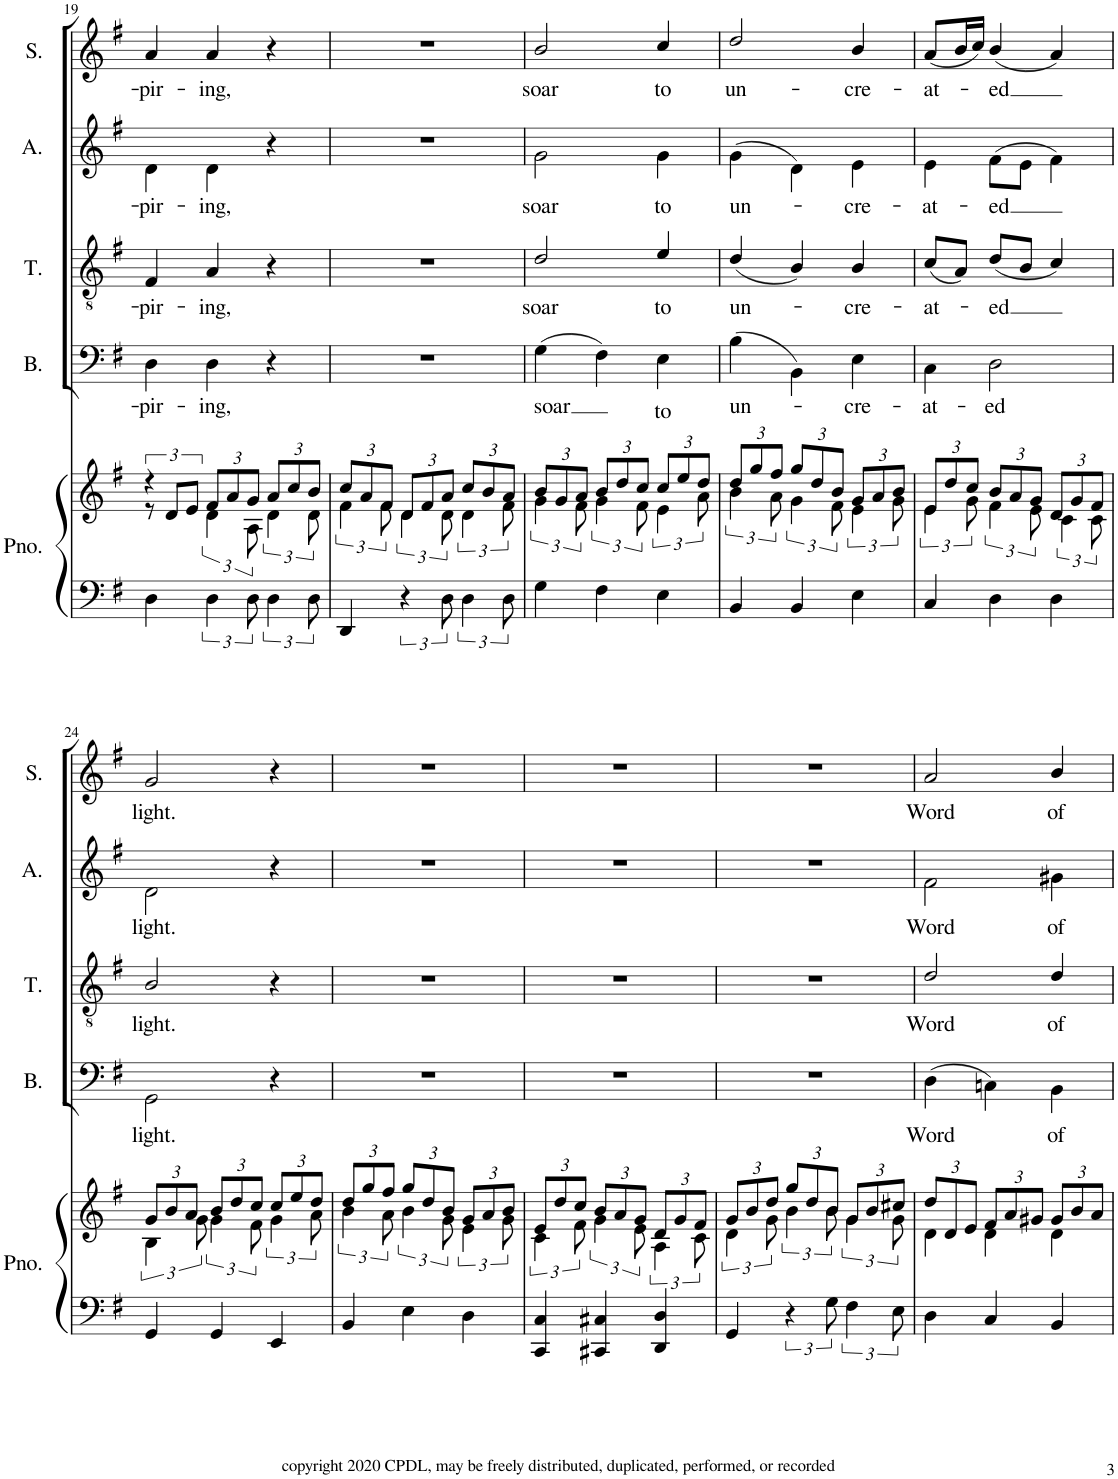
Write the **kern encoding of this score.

**kern	**kern	**kern	**text	**kern	**text	**kern	**text	**kern	**text
*part5	*part5	*part4	*part4	*part3	*part3	*part2	*part2	*part1	*part1
*staff6	*staff5	*staff4	*staff4	*staff3	*staff3	*staff2	*staff2	*staff1	*staff1
*I"Piano	*	*I"Bass	*	*I"Tenor	*	*I"Alto	*	*I"Soprano	*
*I'Pno.	*	*I'B.	*	*I'T.	*	*I'A.	*	*I'S.	*
!!LO:PB:g=z
*clefF4	*clefG2	*clefF4	*	*clefGv2	*	*clefG2	*	*clefG2	*
*k[f#]	*k[f#]	*k[f#]	*	*k[f#]	*	*k[f#]	*	*k[f#]	*
*G:	*G:	*G:	*	*G:	*	*G:	*	*G:	*
*M3/4	*M3/4	*M3/4	*	*M3/4	*	*M3/4	*	*M3/4	*
=19	=19	=19	=19	=19	=19	=19	=19	=19	=19
*	*^	*	*	*	*	*	*	*	*
!	!	!	!	!LO:LY:b	!	!LO:LY:b	!	!LO:LY:b	!	!LO:LY:b
4D\	4r	12r	4D\	-pir-	4F#/	-pir-	4d\	-pir-	4a/	-pir-
.	.	12d/L	.	.	.	.	.	.	.	.
.	.	12e/J	.	.	.	.	.	.	.	.
*	*	*Xbrackettup	*	*	*	*	*	*	*	*
!	!	!	!	!LO:LY:b	!	!LO:LY:b	!	!LO:LY:b	!	!LO:LY:b
6D\	6d\	12f#/L	4D\	-ing,	4A/	-ing,	4d\	-ing,	4a/	-ing,
.	.	12a/	.	.	.	.	.	.	.	.
12D\	12A\	12g/J	.	.	.	.	.	.	.	.
*	*brackettup	*Xbrackettup	*	*	*	*	*	*	*	*
6D\	6d\	12a/L	4r	.	4r	.	4r	.	4r	.
.	.	12cc/	.	.	.	.	.	.	.	.
12D\	12d\	12b/J	.	.	.	.	.	.	.	.
=20	=20	=20	=20	=20	=20	=20	=20	=20	=20	=20
*	*brackettup	*Xbrackettup	*	*	*	*	*	*	*	*
4DD/	6f#\	12cc/L	2.r	.	2.r	.	2.r	.	2.r	.
.	.	12a/	.	.	.	.	.	.	.	.
.	12f#\	12f#/J	.	.	.	.	.	.	.	.
*	*brackettup	*Xbrackettup	*	*	*	*	*	*	*	*
6r	6d\	12d/L	.	.	.	.	.	.	.	.
.	.	12f#/	.	.	.	.	.	.	.	.
12D\	12d\	12a/J	.	.	.	.	.	.	.	.
*	*brackettup	*Xbrackettup	*	*	*	*	*	*	*	*
6D\	6d\	12cc/L	.	.	.	.	.	.	.	.
.	.	12b/	.	.	.	.	.	.	.	.
12D\	12f#\	12a/J	.	.	.	.	.	.	.	.
=21	=21	=21	=21	=21	=21	=21	=21	=21	=21	=21
*	*brackettup	*Xbrackettup	*	*	*	*	*	*	*	*
!	!	!	!	!LO:LY:b	!	!LO:LY:b	!	!LO:LY:b	!	!LO:LY:b
4G\	6g\	12b/L	(4G\	soar	2d/	soar	2g\	soar	2b/	soar
.	.	12g/	.	.	.	.	.	.	.	.
.	12f#\	12a/J	.	.	.	.	.	.	.	.
*	*brackettup	*Xbrackettup	*	*	*	*	*	*	*	*
4F#\	6g\	12b/L	4F#\)	.	.	.	.	.	.	.
.	.	12dd/	.	.	.	.	.	.	.	.
.	12f#\	12cc/J	.	.	.	.	.	.	.	.
*	*brackettup	*Xbrackettup	*	*	*	*	*	*	*	*
!	!	!	!	!LO:LY:b	!	!LO:LY:b	!	!LO:LY:b	!	!LO:LY:b
4E\	6e\	12cc/L	4E\	to	4e/	to	4g\	to	4cc/	to
.	.	12ee/	.	.	.	.	.	.	.	.
.	12a\	12dd/J	.	.	.	.	.	.	.	.
=22	=22	=22	=22	=22	=22	=22	=22	=22	=22	=22
*	*brackettup	*Xbrackettup	*	*	*	*	*	*	*	*
!	!	!	!	!LO:LY:b	!	!LO:LY:b	!	!LO:LY:b	!	!LO:LY:b
4BB/	6b\	12dd/L	(4B\	un-	(4d/	un-	(4g\	un-	2dd/	un-
.	.	12gg/	.	.	.	.	.	.	.	.
.	12a\	12ff#/J	.	.	.	.	.	.	.	.
*	*brackettup	*Xbrackettup	*	*	*	*	*	*	*	*
4BB/	6g\	12gg/L	4BB\)	.	4B/)	.	4d\)	.	.	.
.	.	12dd/	.	.	.	.	.	.	.	.
.	12f#\	12b/J	.	.	.	.	.	.	.	.
*	*brackettup	*Xbrackettup	*	*	*	*	*	*	*	*
!	!	!	!	!LO:LY:b	!	!LO:LY:b	!	!LO:LY:b	!	!LO:LY:b
4E\	6e\	12g/L	4E\	-cre-	4B/	-cre-	4e\	-cre-	4b/	-cre-
.	.	12a/	.	.	.	.	.	.	.	.
.	12g\	12b/J	.	.	.	.	.	.	.	.
=23	=23	=23	=23	=23	=23	=23	=23	=23	=23	=23
*	*brackettup	*Xbrackettup	*	*	*	*	*	*	*	*
!	!	!	!	!LO:LY:b	!	!LO:LY:b	!	!LO:LY:b	!	!LO:LY:b
4C/	6e\	12e/L	4C\	-at-	(8c/L	-at-	4e\	-at-	(8a/L	-at-
.	.	12dd/	.	.	.	.	.	.	.	.
.	.	.	.	.	8A/J)	.	.	.	16b/L	.
.	12g\	12cc/J	.	.	.	.	.	.	.	.
.	.	.	.	.	.	.	.	.	16cc/JJ)	.
*	*brackettup	*Xbrackettup	*	*	*	*	*	*	*	*
!	!	!	!	!LO:LY:b	!	!LO:LY:b	!	!LO:LY:b	!	!LO:LY:b
4D\	6f#\	12b/L	2D\	-ed	(8d/L	-ed	(8f#\L	-ed	(4b/	-ed
.	.	12a/	.	.	.	.	.	.	.	.
.	.	.	.	.	8B/J	.	8e\J	.	.	.
.	12e\	12g/J	.	.	.	.	.	.	.	.
*	*brackettup	*Xbrackettup	*	*	*	*	*	*	*	*
4D\	6c\	12d/L	.	.	4c/)	.	4f#\)	.	4a/)	.
.	.	12g/	.	.	.	.	.	.	.	.
.	12c\	12f#/J	.	.	.	.	.	.	.	.
!!LO:LB:g=z
=24	=24	=24	=24	=24	=24	=24	=24	=24	=24	=24
*	*brackettup	*Xbrackettup	*	*	*	*	*	*	*	*
!	!	!	!	!LO:LY:b	!	!LO:LY:b	!	!LO:LY:b	!	!LO:LY:b
4GG/	6B\	12g/L	2GG\	light.	2B/	light.	2d\	light.	2g/	light.
.	.	12b/	.	.	.	.	.	.	.	.
.	12g\	12a/J	.	.	.	.	.	.	.	.
*	*brackettup	*Xbrackettup	*	*	*	*	*	*	*	*
4GG/	6g\	12b/L	.	.	.	.	.	.	.	.
.	.	12dd/	.	.	.	.	.	.	.	.
.	12f#\	12cc/J	.	.	.	.	.	.	.	.
*	*brackettup	*Xbrackettup	*	*	*	*	*	*	*	*
4EE/	6g\	12cc/L	4r	.	4r	.	4r	.	4r	.
.	.	12ee/	.	.	.	.	.	.	.	.
.	12a\	12dd/J	.	.	.	.	.	.	.	.
=25	=25	=25	=25	=25	=25	=25	=25	=25	=25	=25
*	*brackettup	*Xbrackettup	*	*	*	*	*	*	*	*
4BB/	6b\	12dd/L	2.r	.	2.r	.	2.r	.	2.r	.
.	.	12gg/	.	.	.	.	.	.	.	.
.	12a\	12ff#/J	.	.	.	.	.	.	.	.
*	*brackettup	*Xbrackettup	*	*	*	*	*	*	*	*
4E\	6b\	12gg/L	.	.	.	.	.	.	.	.
.	.	12dd/	.	.	.	.	.	.	.	.
.	12g\	12b/J	.	.	.	.	.	.	.	.
*	*brackettup	*Xbrackettup	*	*	*	*	*	*	*	*
4D\	6e\	12g/L	.	.	.	.	.	.	.	.
.	.	12a/	.	.	.	.	.	.	.	.
.	12g\	12b/J	.	.	.	.	.	.	.	.
=26	=26	=26	=26	=26	=26	=26	=26	=26	=26	=26
*	*brackettup	*Xbrackettup	*	*	*	*	*	*	*	*
4CC/ 4C/	6c\	12e/L	2.r	.	2.r	.	2.r	.	2.r	.
.	.	12dd/	.	.	.	.	.	.	.	.
.	12f#\	12cc/J	.	.	.	.	.	.	.	.
*	*brackettup	*Xbrackettup	*	*	*	*	*	*	*	*
4CC#X/ 4C#X/	6g\	12b/L	.	.	.	.	.	.	.	.
.	.	12a/	.	.	.	.	.	.	.	.
.	12e\	12g/J	.	.	.	.	.	.	.	.
*	*brackettup	*Xbrackettup	*	*	*	*	*	*	*	*
4DD/ 4D/	6A\	12d/L	.	.	.	.	.	.	.	.
.	.	12g/	.	.	.	.	.	.	.	.
.	12c\	12f#/J	.	.	.	.	.	.	.	.
=27	=27	=27	=27	=27	=27	=27	=27	=27	=27	=27
*	*brackettup	*Xbrackettup	*	*	*	*	*	*	*	*
4GG/	6d\	12g/L	2.r	.	2.r	.	2.r	.	2.r	.
.	.	12b/	.	.	.	.	.	.	.	.
.	12g\	12dd/J	.	.	.	.	.	.	.	.
*	*brackettup	*Xbrackettup	*	*	*	*	*	*	*	*
6r	6b\	12gg/L	.	.	.	.	.	.	.	.
.	.	12dd/	.	.	.	.	.	.	.	.
12G\	12b\	12b/J	.	.	.	.	.	.	.	.
*	*brackettup	*Xbrackettup	*	*	*	*	*	*	*	*
6F#\	6g\	12g/L	.	.	.	.	.	.	.	.
.	.	12b/	.	.	.	.	.	.	.	.
12E\	12g\	12cc#X/J	.	.	.	.	.	.	.	.
=28	=28	=28	=28	=28	=28	=28	=28	=28	=28	=28
!	!	!	!	!LO:LY:b	!	!LO:LY:b	!	!LO:LY:b	!	!LO:LY:b
4D\	12dd/L	4d\	(4D\	Word	2d/	Word	2f#\	Word	2a/	Word
.	12d/	.	.	.	.	.	.	.	.	.
.	12e/J	.	.	.	.	.	.	.	.	.
4C/	12f#/L	4d\	4Cn\)	.	.	.	.	.	.	.
.	12a/	.	.	.	.	.	.	.	.	.
.	12g#X/J	.	.	.	.	.	.	.	.	.
!	!	!	!	!LO:LY:b	!	!LO:LY:b	!	!LO:LY:b	!	!LO:LY:b
4BB/	12g#/L	4d\	4BB\	of	4d/	of	4g#X\	of	4b/	of
.	12b/	.	.	.	.	.	.	.	.	.
.	12a/J	.	.	.	.	.	.	.	.	.
*	*v	*v	*	*	*	*	*	*	*	*
=	=	=	=	=	=	=	=	=	=
*-	*-	*-	*-	*-	*-	*-	*-	*-	*-
